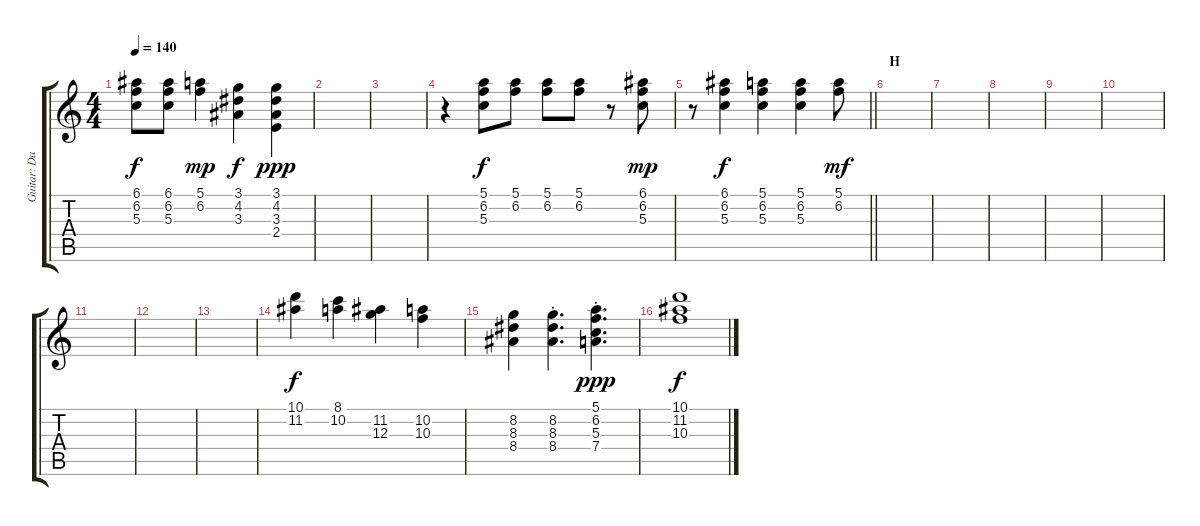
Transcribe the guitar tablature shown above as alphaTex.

\track ("Guitar: Davey Johnstone" "Guitar: Da") {instrument electricguitarclean}
\staff {score tabs}
\tuning (E4 B3 G3 D3 A2 E2) {hide}
\ts (4 4)
\tempo 140
\clef g2
\ks c
(6.1{t} 6.2{t} 5.3{t}).8{dy f} (6.1 6.2 5.3).8 (5.1 6.2).4{dy mp} (3.1 4.2 3.3).4{dy f} (3.1 4.2 3.3 2.4).4{dy ppp} |
|
|
r.4 (5.1 6.2 5.3).8{dy f} (5.1 6.2).8 (5.1 6.2).8 (5.1 6.2).8 r.8 (6.1 6.2 5.3).8{dy mp} |
\barLineRight lightlight
r.8 (6.1 6.2 5.3).4{dy f} (5.1 6.2 5.3).4 (5.1 6.2 5.3).4 (5.1 6.2).8{dy mf} |
\section ("" "H")
|
|
|
|
|
|
|
|
(10.1 11.2).4{dy f} (8.1 10.2).4 (11.2 12.3).4 (10.2 10.3).4 |
(8.2 8.3 8.4).4 (8.2{st} 8.3{st} 8.4{st}).4{d} (5.1{st} 6.2{st} 5.3{st} 7.4{st}).4{d dy ppp} |
(10.1 11.2 10.3).1{dy f}
